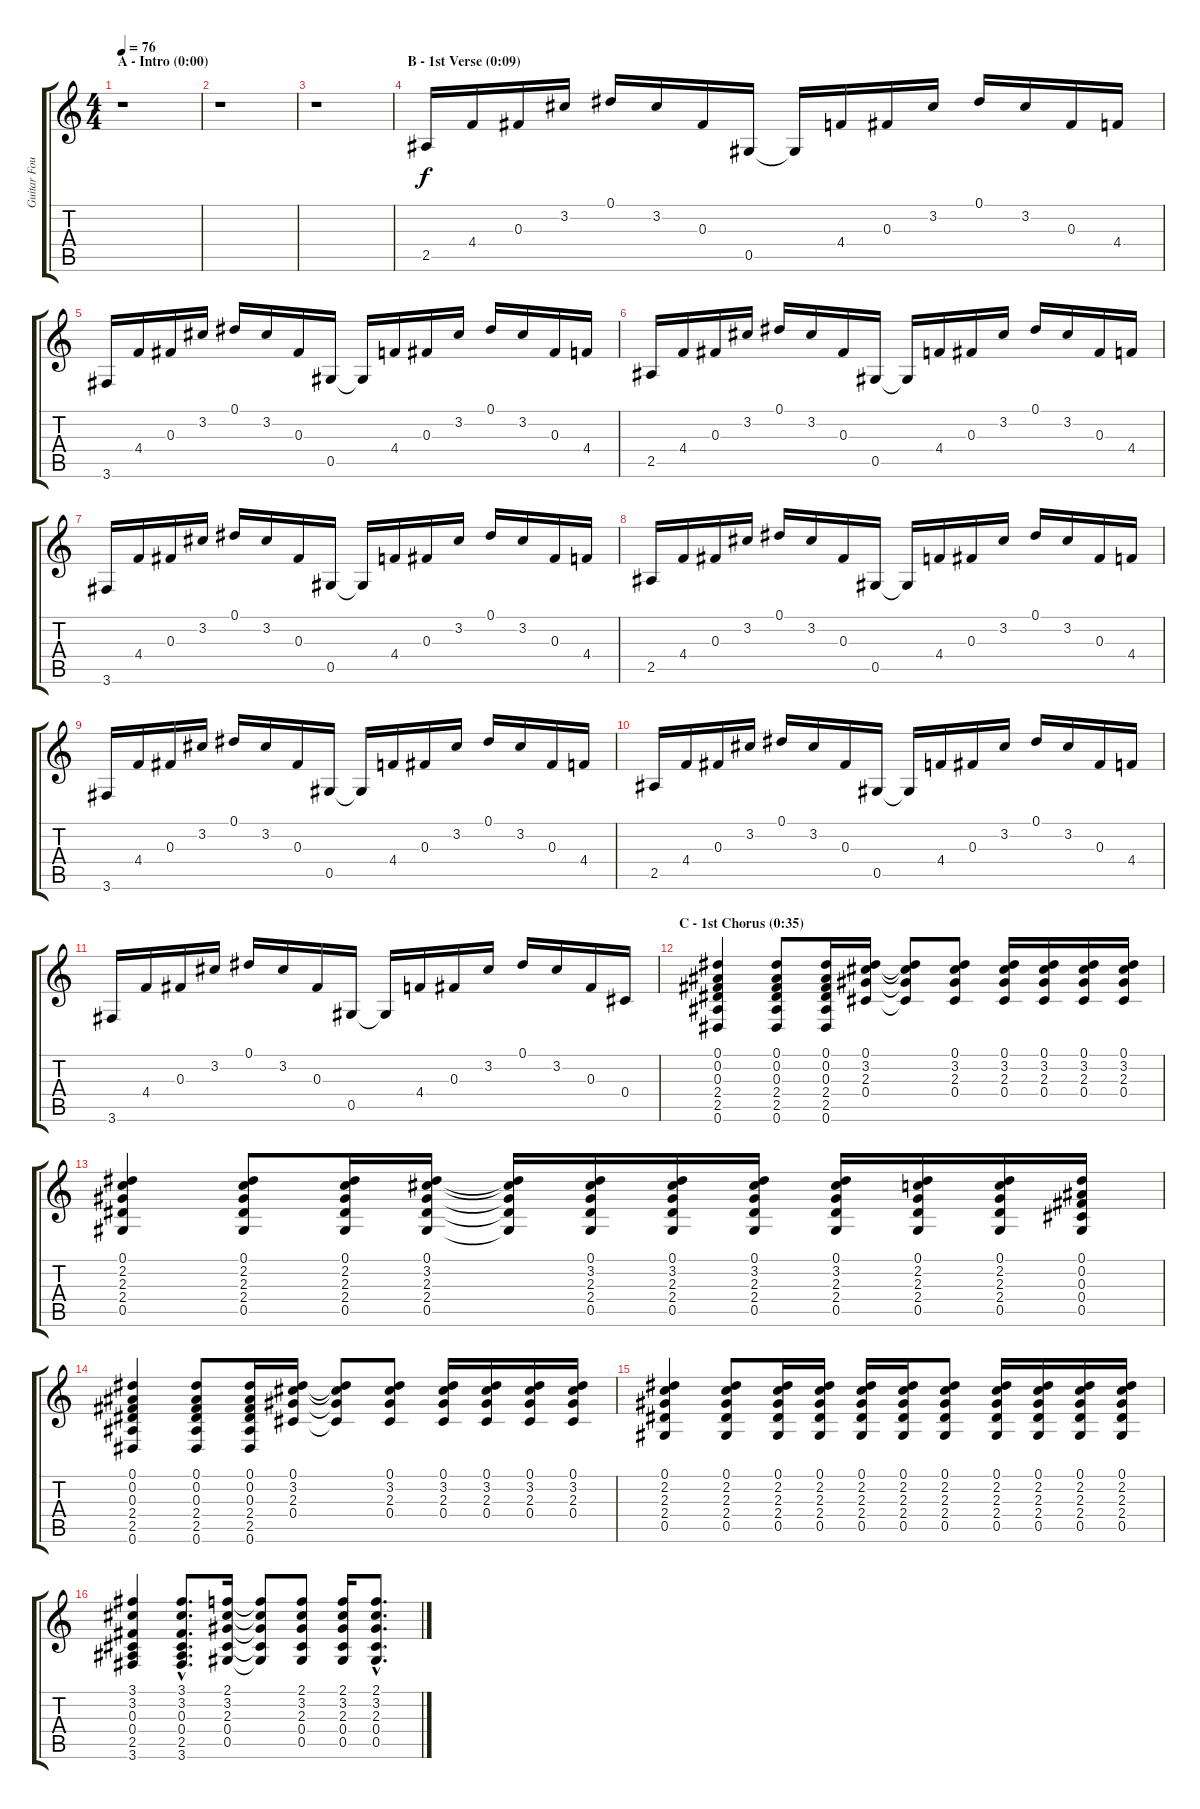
\track ("Guitar Four" "Guitar Fou") {instrument electricguitarclean}
\staff {score tabs}
\tuning (Eb4 Bb3 Gb3 Db3 Ab2 Eb2) {hide}
\ts (4 4)
\section ("" "A - Intro (0:00)")
\tempo 76
\clef g2
\ks c
r.1{dy f instrument electricguitarclean} |
r.1 |
r.1 |
\section ("" "B - 1st Verse (0:09)")
2.5.16 4.4.16 0.3.16 3.2.16 0.1.16 3.2.16 0.3.16 0.5.16 0.5{t}.16 4.4.16 0.3.16 3.2.16 0.1.16 3.2.16 0.3.16 4.4.16 |
3.6.16 4.4.16 0.3.16 3.2.16 0.1.16 3.2.16 0.3.16 0.5.16 0.5{t}.16 4.4.16 0.3.16 3.2.16 0.1.16 3.2.16 0.3.16 4.4.16 |
2.5.16 4.4.16 0.3.16 3.2.16 0.1.16 3.2.16 0.3.16 0.5.16 0.5{t}.16 4.4.16 0.3.16 3.2.16 0.1.16 3.2.16 0.3.16 4.4.16 |
3.6.16 4.4.16 0.3.16 3.2.16 0.1.16 3.2.16 0.3.16 0.5.16 0.5{t}.16 4.4.16 0.3.16 3.2.16 0.1.16 3.2.16 0.3.16 4.4.16 |
2.5.16 4.4.16 0.3.16 3.2.16 0.1.16 3.2.16 0.3.16 0.5.16 0.5{t}.16 4.4.16 0.3.16 3.2.16 0.1.16 3.2.16 0.3.16 4.4.16 |
3.6.16 4.4.16 0.3.16 3.2.16 0.1.16 3.2.16 0.3.16 0.5.16 0.5{t}.16 4.4.16 0.3.16 3.2.16 0.1.16 3.2.16 0.3.16 4.4.16 |
2.5.16 4.4.16 0.3.16 3.2.16 0.1.16 3.2.16 0.3.16 0.5.16 0.5{t}.16 4.4.16 0.3.16 3.2.16 0.1.16 3.2.16 0.3.16 4.4.16 |
3.6.16 4.4.16 0.3.16 3.2.16 0.1.16 3.2.16 0.3.16 0.5.16 0.5{t}.16 4.4.16 0.3.16 3.2.16 0.1.16 3.2.16 0.3.16 0.4.16 |
\section ("" "C - 1st Chorus (0:35)")
(0.1 0.2 0.3 2.4 2.5 0.6).4 (0.1 0.2 0.3 2.4 2.5 0.6).8 (0.1 0.2 0.3 2.4 2.5 0.6).16 (0.1 3.2 2.3 0.4).16 (0.1{t} 3.2{t} 2.3{t} 0.4{t}).8 (0.1 3.2 2.3 0.4).8 (0.1 3.2 2.3 0.4).16 (0.1 3.2 2.3 0.4).16 (0.1 3.2 2.3 0.4).16 (0.1 3.2 2.3 0.4).16 |
(0.1 2.2 2.3 2.4 0.5).4 (0.1 2.2 2.3 2.4 0.5).8 (0.1 2.2 2.3 2.4 0.5).16 (0.1 3.2 2.3 2.4 0.5).16 (0.1{t} 3.2{t} 2.3{t} 2.4{t} 0.5{t}).16 (0.1 3.2 2.3 2.4 0.5).16 (0.1 3.2 2.3 2.4 0.5).16 (0.1 3.2 2.3 2.4 0.5).16 (0.1 3.2 2.3 2.4 0.5).16 (0.1 2.2 2.3 2.4 0.5).16 (0.1 2.2 2.3 2.4 0.5).16 (0.1 0.2 0.3 0.4 0.5).16 |
(0.1 0.2 0.3 2.4 2.5 0.6).4 (0.1 0.2 0.3 2.4 2.5 0.6).8 (0.1 0.2 0.3 2.4 2.5 0.6).16 (0.1 3.2 2.3 0.4).16 (0.1{t} 3.2{t} 2.3{t} 0.4{t}).8 (0.1 3.2 2.3 0.4).8 (0.1 3.2 2.3 0.4).16 (0.1 3.2 2.3 0.4).16 (0.1 3.2 2.3 0.4).16 (0.1 3.2 2.3 0.4).16 |
(0.1 2.2 2.3 2.4 0.5).4 (0.1 2.2 2.3 2.4 0.5).8 (0.1 2.2 2.3 2.4 0.5).16 (0.1 2.2 2.3 2.4 0.5).16 (0.1 2.2 2.3 2.4 0.5).16 (0.1 2.2 2.3 2.4 0.5).16 (0.1 2.2 2.3 2.4 0.5).8 (0.1 2.2 2.3 2.4 0.5).16 (0.1 2.2 2.3 2.4 0.5).16 (0.1 2.2 2.3 2.4 0.5).16 (0.1 2.2 2.3 2.4 0.5).16 |
(3.1 3.2 0.3 0.4 2.5 3.6).4{instrument distortionguitar} (3.1{hac} 3.2{hac} 0.3{hac} 0.4{hac} 2.5{hac} 3.6{hac}).8{d} (2.1 3.2 2.3 0.4 0.5).16 (2.1{t} 3.2{t} 2.3{t} 0.4{t} 0.5{t}).8 (2.1 3.2 2.3 0.4 0.5).8 (2.1 3.2 2.3 0.4 0.5).16 (2.1{hac} 3.2{hac} 2.3{hac} 0.4{hac} 0.5{hac}).8{d}
